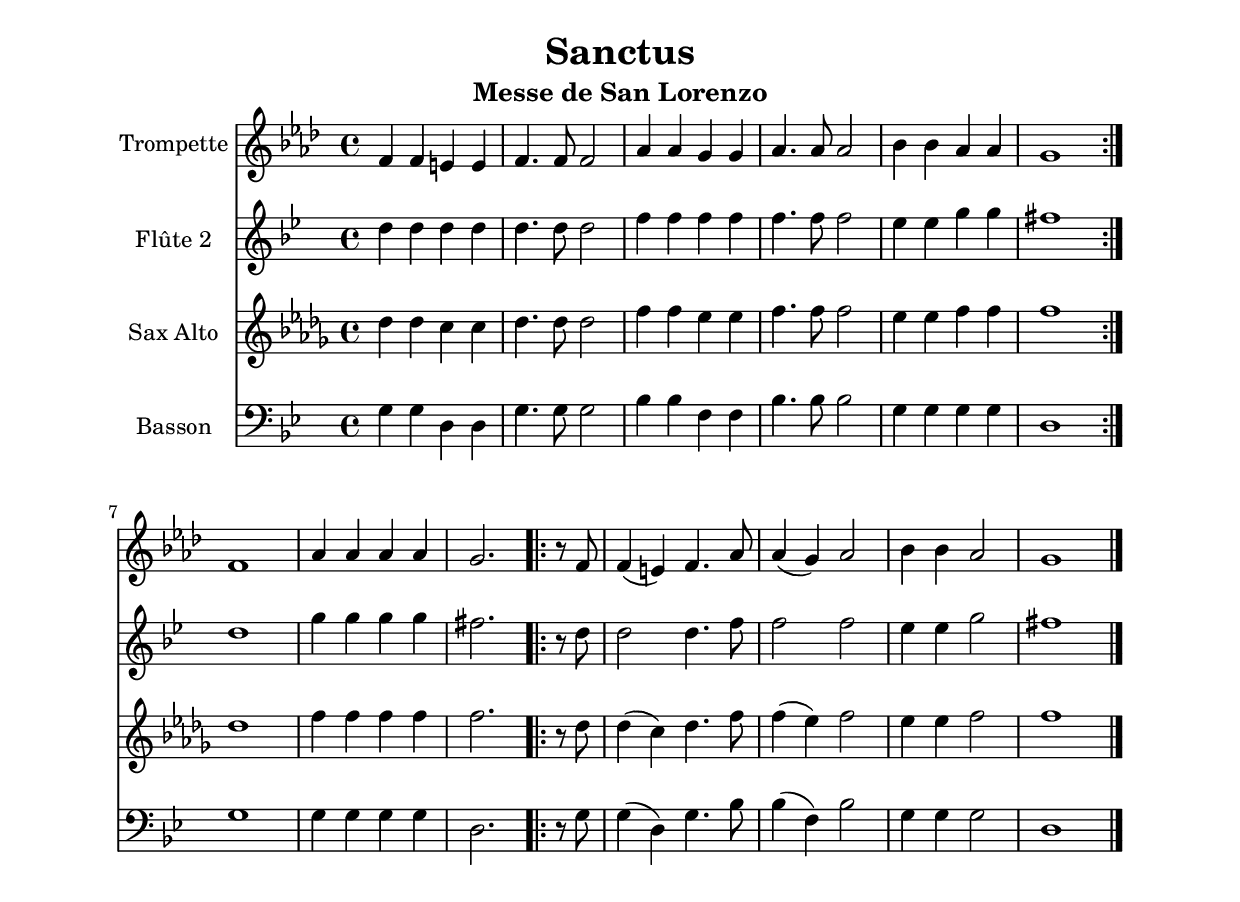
\version "2.22.1"
\language "italiano"

\header {
  title = "Sanctus"
  subtitle = "Messe de San Lorenzo"
}

global = {
  \key sol \minor
  \time 4/4
}

sopranoChorus = \relative do'' {
    \global
    \repeat volta 2
    {
      sol4 sol fad fad
      sol4. sol8 sol2
      sib4 sib la la
      sib4. sib8 sib2
      do4 do sib sib
      la1
    }
    sol1
    sib4 sib sib sib
    la2.
    \repeat volta 2
    {
      r8 sol
      sol4( fad) sol4. sib8
      sib4( la) sib2
      do4 do sib2
      la1
    }
    \bar "|."
}
  
altoChorus = \relative do' {
    \global
    re4 re re re
    re4. re8 re2
    fa4 fa fa fa
    fa4. fa8 fa2
    mib4 mib sol sol
    fad1
    
    re1
    sol4 sol sol sol
    fad2. r8 re8
    
    re2 re4. fa8 
    fa2 fa2
    mib4 mib sol2
    fad1
}
  
tenorChorus = \relative do' {
    \global
    sib4 sib la la
    sib4. sib8 sib2
    re4 re do do
    re4. re8 re2
    do4 do re re
    re1
    
    sib1
    re4 re re re
    re2. r8 sib8
    
    sib4( la) sib4. re8
    re4( do) re2
    do4 do re2
    re1
  }
    
bassChorus = 
  \relative do' {
    \global
    sol4 sol re re
    sol4. sol8 sol2
    sib4 sib fa fa
    sib4. sib8 sib2
    sol4 sol sol sol
    re1
    
    sol1
    sol4 sol sol sol
    re2. r8 sol8
    
    sol4( re) sol4. sib8
    sib4( fa) sib2
    sol4 sol sol2
    re1
  }


\book{
  \paper {
    left-margin = 20\mm
    right-margin = 20\mm
    top-margin = 20\mm
    bottom-margin = 20\mm
  }
  
  \score {
    <<
      \new Staff \with { instrumentName = "Trompette"} {\transpose do sib, \sopranoChorus }
      \new Staff \with { instrumentName = "Flûte 2"} {\transpose do do' \altoChorus }
      \new Staff \with { instrumentName = "Sax Alto"} {\transpose do mib' \tenorChorus }
      \new Staff \with { instrumentName = "Basson"} { \clef bass \bassChorus }
    >>
    \layout { 
      indent = 2\cm
      ragged-right = ##f
      \override BreathingSign.text = \markup { \musicglyph "comma" }
    }
    \midi {
      \tempo 4=112
    }
  }
}
